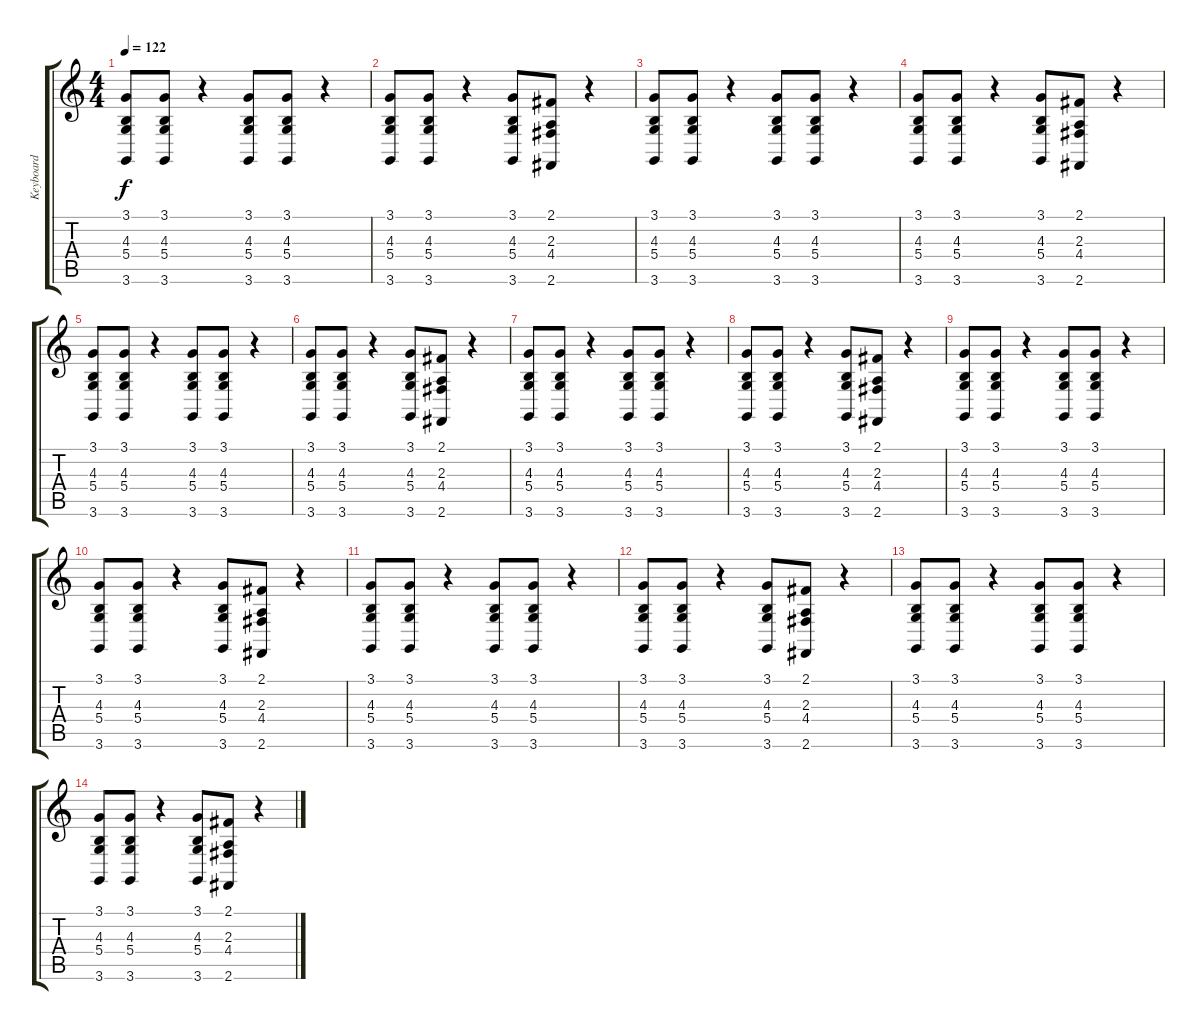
\track ("Keyboard" "Keyboard") {instrument electricpiano1}
\staff {score tabs}
\tuning (E4 B3 G3 D3 A2 E2) {hide}
\ts (4 4)
\tempo 122
\clef g2
\ks c
(3.1 4.3 5.4 3.6).8{dy f volume 16} (3.1 4.3 5.4 3.6).8 r.4 (3.1 4.3 5.4 3.6).8 (3.1 4.3 5.4 3.6).8 r.4 |
(3.1 4.3 5.4 3.6).8 (3.1 4.3 5.4 3.6).8 r.4 (3.1 4.3 5.4 3.6).8 (2.1 2.3 4.4 2.6).8 r.4 |
(3.1 4.3 5.4 3.6).8 (3.1 4.3 5.4 3.6).8 r.4 (3.1 4.3 5.4 3.6).8 (3.1 4.3 5.4 3.6).8 r.4 |
(3.1 4.3 5.4 3.6).8 (3.1 4.3 5.4 3.6).8 r.4 (3.1 4.3 5.4 3.6).8 (2.1 2.3 4.4 2.6).8 r.4 |
(3.1 4.3 5.4 3.6).8 (3.1 4.3 5.4 3.6).8 r.4 (3.1 4.3 5.4 3.6).8 (3.1 4.3 5.4 3.6).8 r.4 |
(3.1 4.3 5.4 3.6).8 (3.1 4.3 5.4 3.6).8 r.4 (3.1 4.3 5.4 3.6).8 (2.1 2.3 4.4 2.6).8 r.4 |
(3.1 4.3 5.4 3.6).8 (3.1 4.3 5.4 3.6).8 r.4 (3.1 4.3 5.4 3.6).8 (3.1 4.3 5.4 3.6).8 r.4 |
(3.1 4.3 5.4 3.6).8 (3.1 4.3 5.4 3.6).8 r.4 (3.1 4.3 5.4 3.6).8 (2.1 2.3 4.4 2.6).8 r.4 |
(3.1 4.3 5.4 3.6).8 (3.1 4.3 5.4 3.6).8 r.4 (3.1 4.3 5.4 3.6).8 (3.1 4.3 5.4 3.6).8 r.4 |
(3.1 4.3 5.4 3.6).8 (3.1 4.3 5.4 3.6).8 r.4 (3.1 4.3 5.4 3.6).8 (2.1 2.3 4.4 2.6).8 r.4 |
(3.1 4.3 5.4 3.6).8 (3.1 4.3 5.4 3.6).8 r.4 (3.1 4.3 5.4 3.6).8 (3.1 4.3 5.4 3.6).8 r.4 |
(3.1 4.3 5.4 3.6).8 (3.1 4.3 5.4 3.6).8 r.4 (3.1 4.3 5.4 3.6).8 (2.1 2.3 4.4 2.6).8 r.4 |
(3.1 4.3 5.4 3.6).8 (3.1 4.3 5.4 3.6).8 r.4 (3.1 4.3 5.4 3.6).8 (3.1 4.3 5.4 3.6).8 r.4 |
(3.1 4.3 5.4 3.6).8 (3.1 4.3 5.4 3.6).8 r.4 (3.1 4.3 5.4 3.6).8 (2.1 2.3 4.4 2.6).8 r.4
